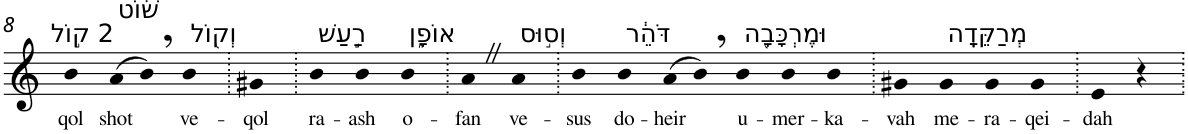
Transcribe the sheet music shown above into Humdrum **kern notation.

**kern	**text
*part1	*part1
*staff1	*staff1
*I"Piano	*
*I'Pno	*
!!LO:PB:g=z
*clefG2	*
*k[]	*
=8	=8
!LO:TX:a:t=2 ק֣וֹל	!
!	!LO:LY:b
4b	qol
!LO:TX:a:t=שׁ֔וֹט	!
!	!LO:LY:b
(>8a	shot
8b,)	.
!LO:TX:a:t=וְק֖וֹל	!
!	!LO:LY:b
4b	ve-
=9.	=9.
!	!LO:LY:b
4g#X	-qol
=10.	=10.
!LO:TX:a:t=רַ֣עַשׁ	!
!	!LO:LY:b
4b	ra-
!	!LO:LY:b
4b	-ash
!LO:TX:a:t=אוֹפָ֑ן	!
!	!LO:LY:b
4b	o-
=11.	=11.
!	!LO:LY:b
4aZ	-fan
!LO:TX:a:t=וְס֣וּס	!
!	!LO:LY:b
4a	ve-
=12.	=12.
!	!LO:LY:b
4b	-sus
!LO:TX:a:t=דֹּהֵ֔ר	!
!	!LO:LY:b
4b	do-
!	!LO:LY:b
(>8a	-heir
8b,)	.
!LO:TX:a:t=וּמֶרְכָּבָ֖ה	!
!	!LO:LY:b
4b	u-
!	!LO:LY:b
4b	-mer-
!	!LO:LY:b
4b	-ka-
=13.	=13.
!	!LO:LY:b
4g#X	-vah
!LO:TX:a:t=מְרַקֵּדָֽה	!
!	!LO:LY:b
4g#	me-
!	!LO:LY:b
4g#	-ra-
!	!LO:LY:b
4g#	-qei-
=14.	=14.
!	!LO:LY:b
4e	-dah
4r	.
=.	=.
*-	*-
